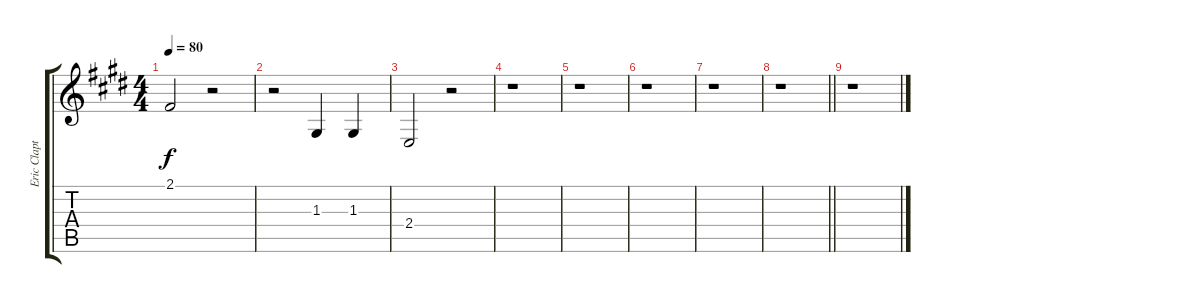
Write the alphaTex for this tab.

\track ("Eric Clapton Voice" "Eric Clapt") {instrument sopranosax}
\staff {score tabs}
\tuning (E4 B3 G3 D3 A2 E2) {hide}
\ts (4 4)
\tempo 80
\clef g2
\ks e
2.1{t}.2{dy f} r.2 |
r.2 1.3.4 1.3.4 |
2.4.2 r.2 |
r.1 |
r.1 |
r.1 |
r.1 |
\barLineRight lightlight
r.1 |
r.1
